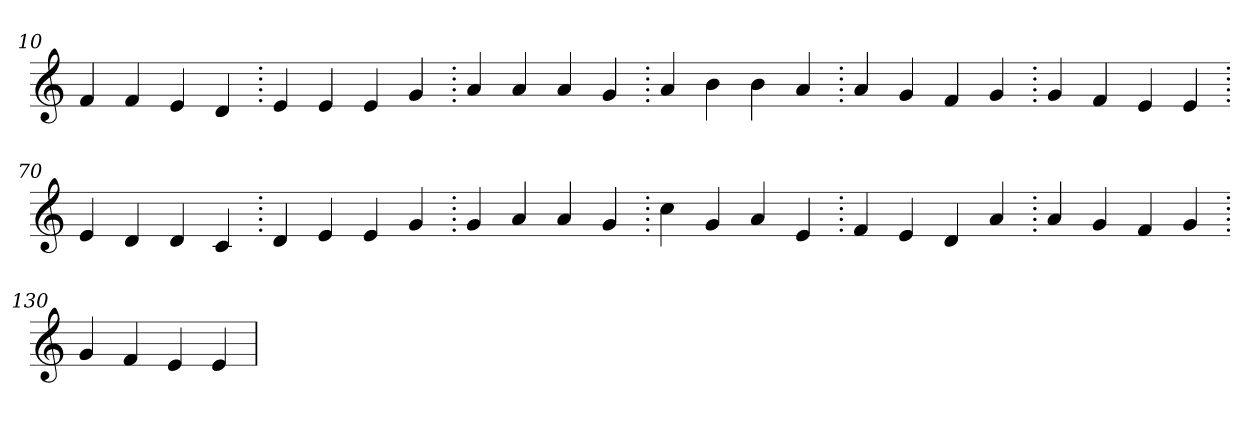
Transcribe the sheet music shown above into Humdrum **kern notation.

**kern
*part1
*staff1
*clefG2
=10.
4f
4f
4e
4d
=20.
4e
4e
4e
4g
=30.
4a
4a
4a
4g
=40.
4a
4b
4b
4a
=50.
4a
4g
4f
4g
=60.
4g
4f
4e
4e
=70.
4e
4d
4d
4c
=80.
4d
4e
4e
4g
=90.
4g
4a
4a
4g
=100.
4cc
4g
4a
4e
=110.
4f
4e
4d
4a
=120.
4a
4g
4f
4g
=130.
4g
4f
4e
4e
=
*-
